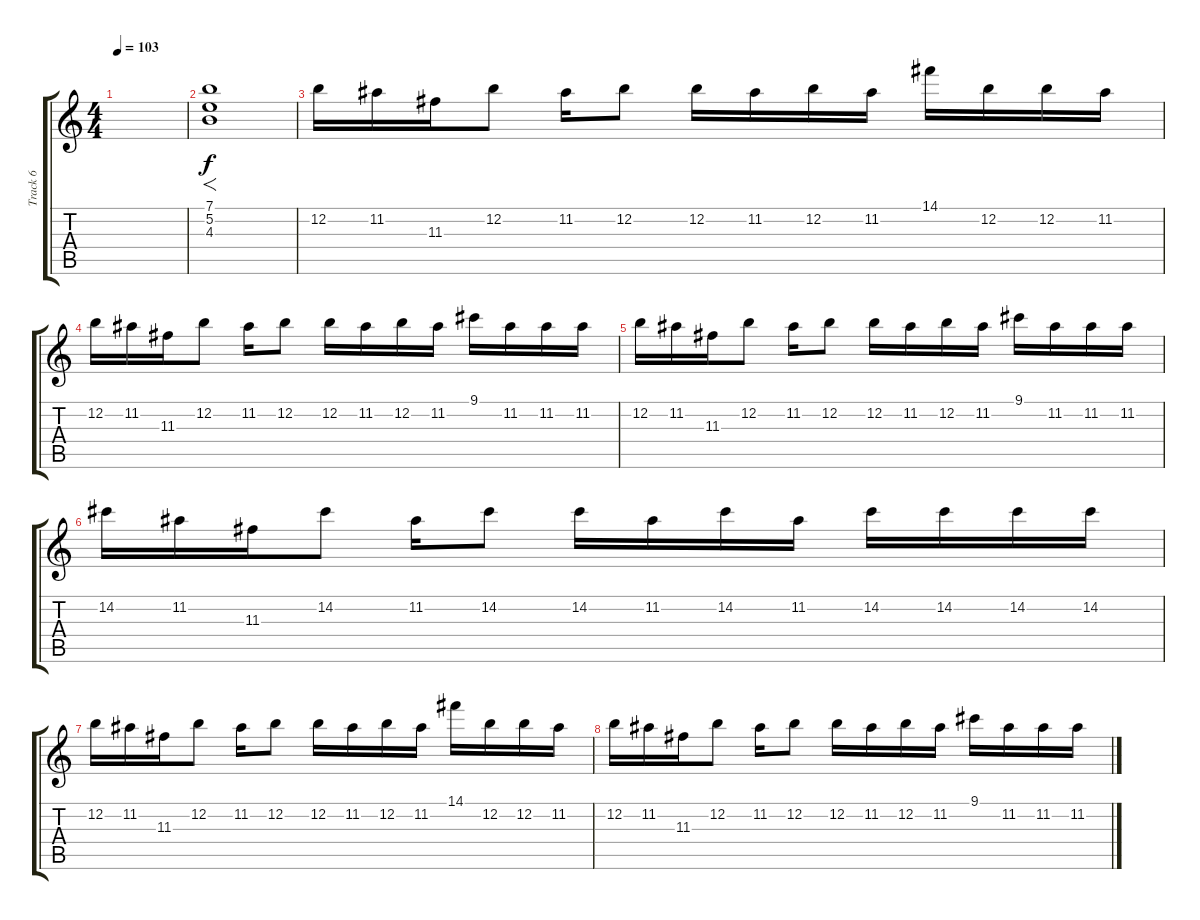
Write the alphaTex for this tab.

\track ("Track 6" "Track 6") {instrument overdrivenguitar}
\staff {score tabs}
\tuning (E4 B3 G3 D3 A2 E2) {hide}
\ts (4 4)
\tempo 103
\clef g2
\ks c
|
(7.1 5.2 4.3).1{f} |
12.2.16 11.2.16 11.3.16 12.2.8 11.2.16 12.2.8 12.2.16 11.2.16 12.2.16 11.2.16 14.1.16 12.2.16 12.2.16 11.2.16 |
12.2.16 11.2.16 11.3.16 12.2.8 11.2.16 12.2.8 12.2.16 11.2.16 12.2.16 11.2.16 9.1.16 11.2.16 11.2.16 11.2.16 |
12.2.16 11.2.16 11.3.16 12.2.8 11.2.16 12.2.8 12.2.16 11.2.16 12.2.16 11.2.16 9.1.16 11.2.16 11.2.16 11.2.16 |
14.2.16 11.2.16 11.3.16 14.2.8 11.2.16 14.2.8 14.2.16 11.2.16 14.2.16 11.2.16 14.2.16 14.2.16 14.2.16 14.2.16 |
12.2.16 11.2.16 11.3.16 12.2.8 11.2.16 12.2.8 12.2.16 11.2.16 12.2.16 11.2.16 14.1.16 12.2.16 12.2.16 11.2.16 |
12.2.16 11.2.16 11.3.16 12.2.8 11.2.16 12.2.8 12.2.16 11.2.16 12.2.16 11.2.16 9.1.16 11.2.16 11.2.16 11.2.16
